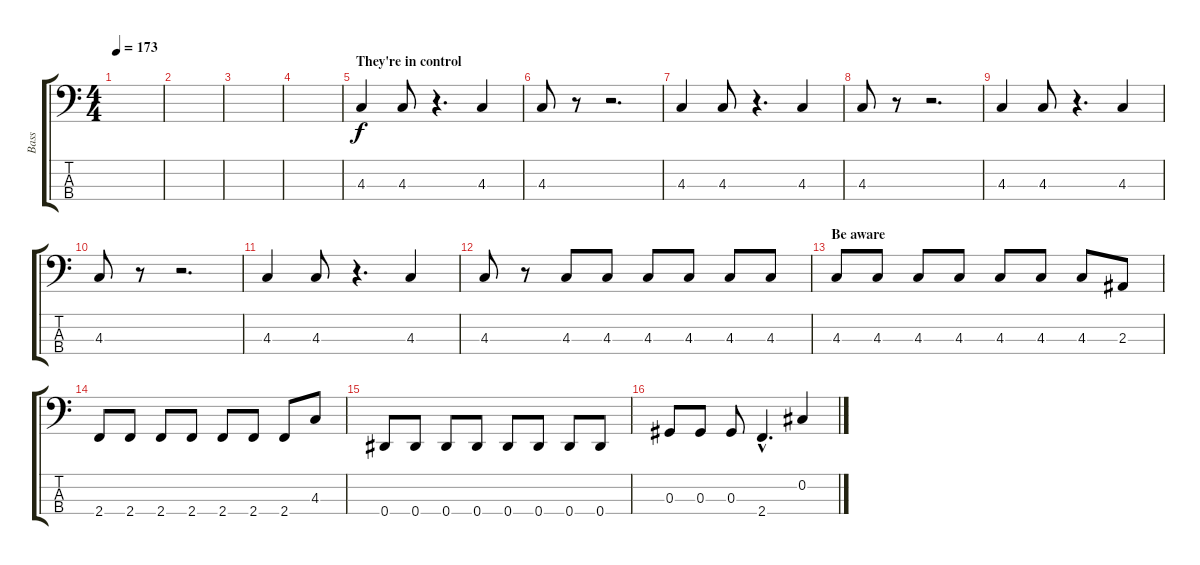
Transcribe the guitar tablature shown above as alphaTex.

\track ("Bass" "Bass") {instrument electricbasspick}
\staff {score tabs}
\tuning (Gb2 Db2 Ab1 Eb1) {hide}
\ts (4 4)
\tempo 173
\clef f4
\ks c
|
|
|
|
\section ("" "They're in control")
4.3.4 4.3.8 r.4{d} 4.3.4 |
4.3.8 r.8 r.2{d} |
4.3.4 4.3.8 r.4{d} 4.3.4 |
4.3.8 r.8 r.2{d} |
4.3.4 4.3.8 r.4{d} 4.3.4 |
4.3.8 r.8 r.2{d} |
4.3.4 4.3.8 r.4{d} 4.3.4 |
4.3.8 r.8 4.3.8 4.3.8 4.3.8 4.3.8 4.3.8 4.3.8 |
\section ("" "Be aware")
4.3.8 4.3.8 4.3.8 4.3.8 4.3.8 4.3.8 4.3.8 2.3.8 |
2.4.8 2.4.8 2.4.8 2.4.8 2.4.8 2.4.8 2.4.8 4.3.8 |
0.4.8 0.4.8 0.4.8 0.4.8 0.4.8 0.4.8 0.4.8 0.4.8 |
0.3.8 0.3.8 0.3.8 2.4{hac}.4{d} 0.2.4
